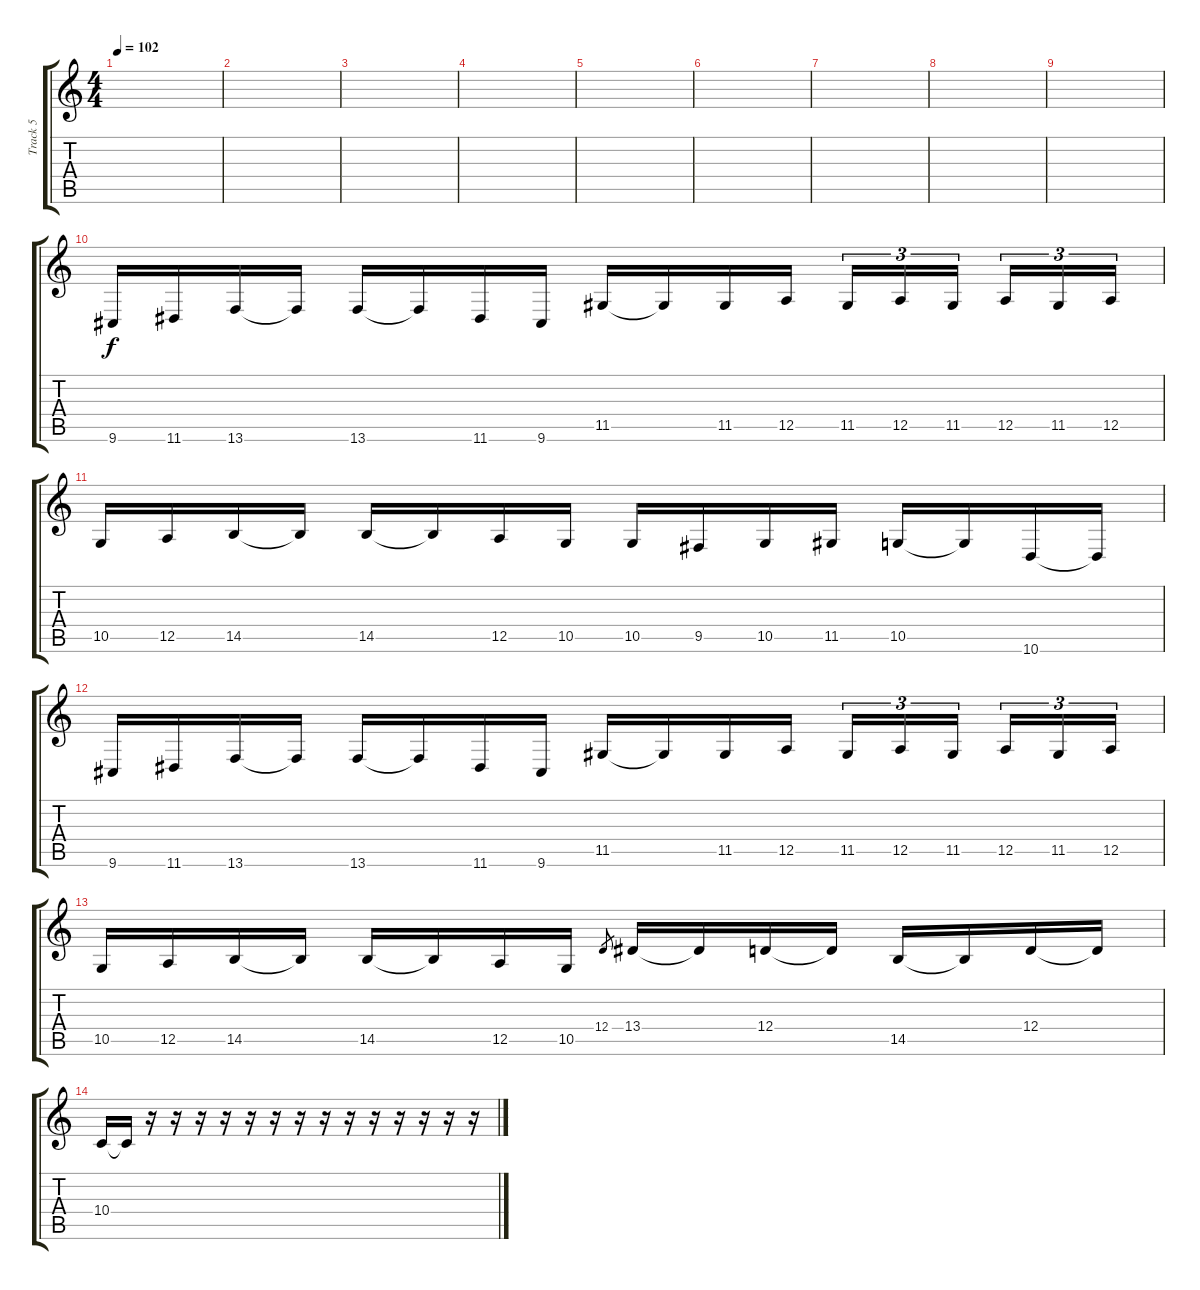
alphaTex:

\track ("Track 5" "Track 5") {instrument marimba}
\staff {score tabs}
\tuning (E4 B3 G3 D3 A2 E2) {hide}
\ts (4 4)
\tempo 102
\clef g2
\ks c
|
|
|
|
|
|
|
|
|
9.6.16 11.6.16 13.6.16 13.6{t}.16 13.6.16 13.6{t}.16 11.6.16 9.6.16 11.5.16 11.5{t}.16 11.5.16 12.5.16 11.5.16{tu (3 2)} 12.5.16{tu (3 2)} 11.5.16{tu (3 2) beam splitsecondary} 12.5.16{tu (3 2)} 11.5.16{tu (3 2)} 12.5.16{tu (3 2)} |
10.5.16 12.5.16 14.5.16 14.5{t}.16 14.5.16 14.5{t}.16 12.5.16 10.5.16 10.5.16 9.5.16 10.5.16 11.5.16 10.5.16 10.5{t}.16 10.6.16 10.6{t}.16 |
9.6.16 11.6.16 13.6.16 13.6{t}.16 13.6.16 13.6{t}.16 11.6.16 9.6.16 11.5.16 11.5{t}.16 11.5.16 12.5.16 11.5.16{tu (3 2)} 12.5.16{tu (3 2)} 11.5.16{tu (3 2) beam splitsecondary} 12.5.16{tu (3 2)} 11.5.16{tu (3 2)} 12.5.16{tu (3 2)} |
10.5.16 12.5.16 14.5.16 14.5{t}.16 14.5.16 14.5{t}.16 12.5.16 10.5.16 12.4.8{gr} 13.4.16 13.4{t}.16 12.4.16 12.4{t}.16 14.5.16 14.5{t}.16 12.4.16 12.4{t}.16 |
10.4.16 10.4{t}.16 r.16 r.16 r.16 r.16 r.16 r.16 r.16 r.16 r.16 r.16 r.16 r.16 r.16 r.16
